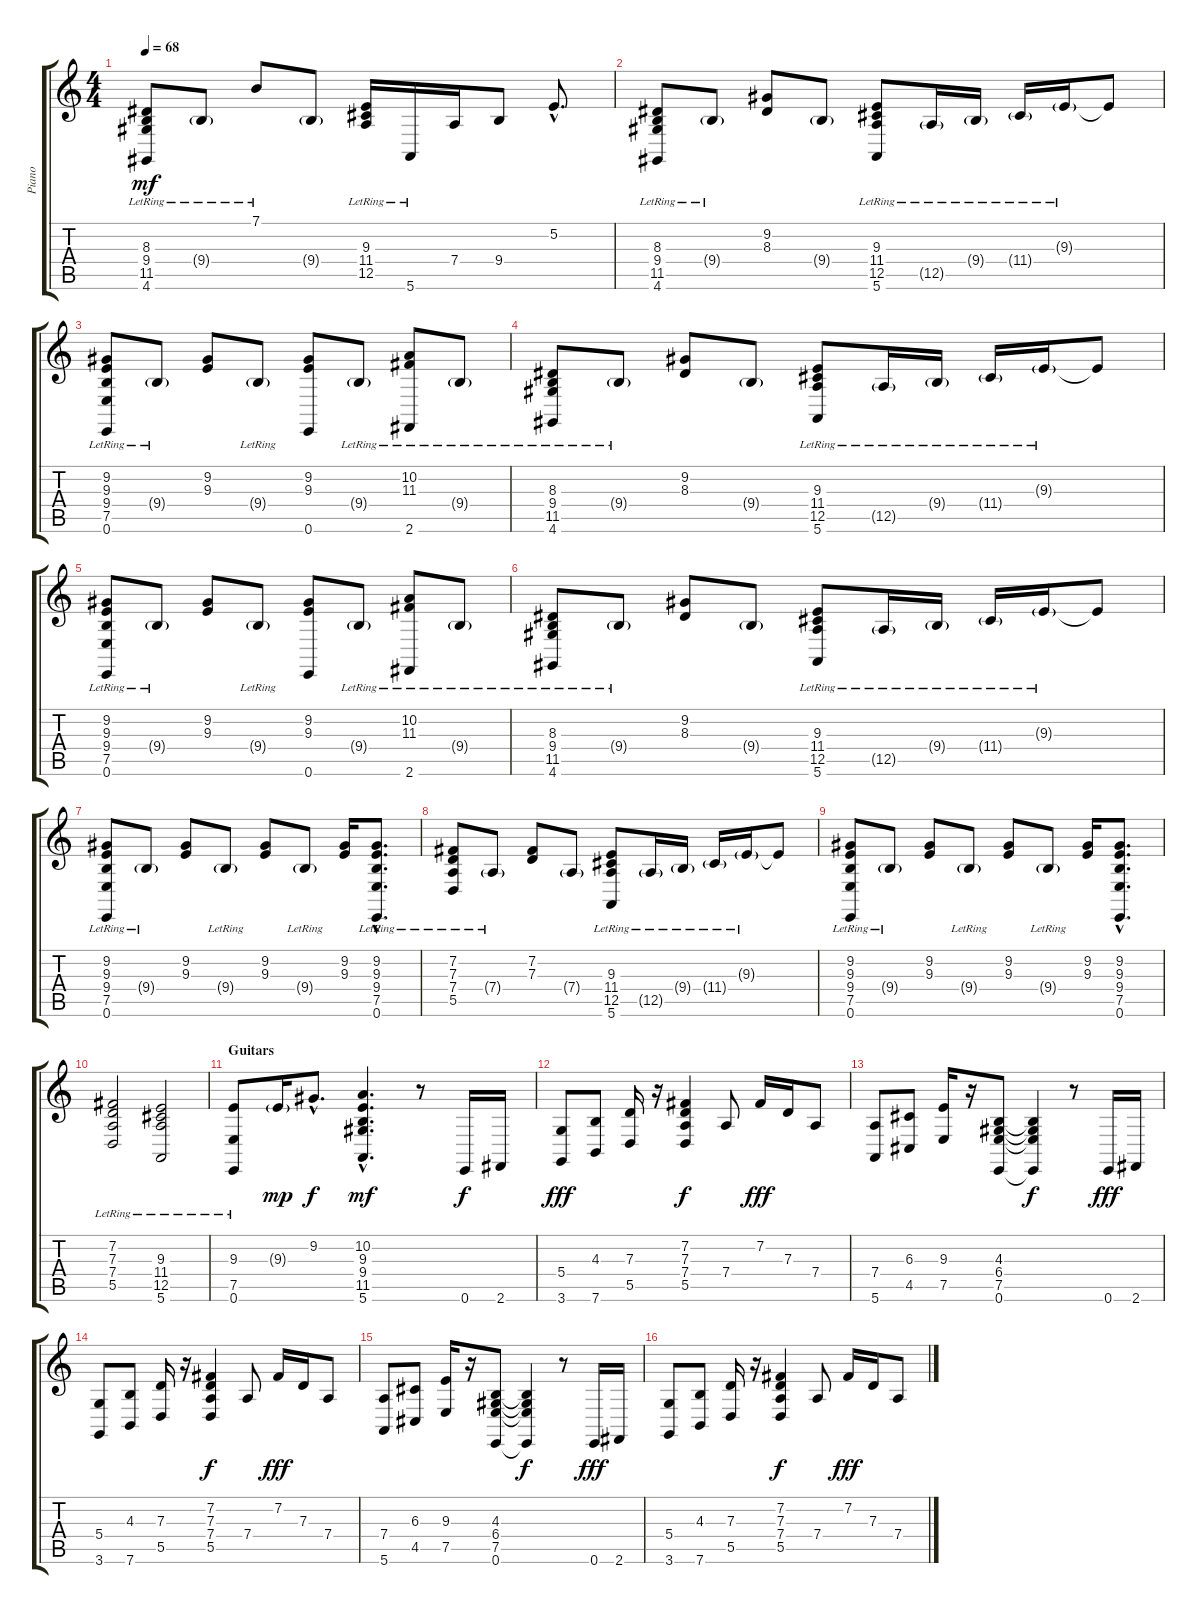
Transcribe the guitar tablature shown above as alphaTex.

\track ("Piano" "Piano") {instrument brightacousticpiano}
\staff {score tabs}
\tuning (E4 B3 G3 D3 A2 E2) {hide}
\ts (4 4)
\tempo 68
\clef g2
\ks c
(8.3 9.4 11.5{lr} 4.6{lr}).8{dy mf} 9.4{g lr}.8 7.1{lr}.8 9.4{g}.8 (9.3 11.4 12.5{lr}).16 5.6{lr}.16 7.4.16 9.4.8 5.2{hac}.8{d} |
(8.3 9.4 11.5{lr} 4.6{lr}).8 9.4{g lr}.8 (9.2 8.3).8 9.4{g}.8 (9.3 11.4 12.5{lr} 5.6{lr}).8 12.5{g lr}.16 9.4{g lr}.16 11.4{g lr}.16 9.3{g lr}.16 9.3{t}.8 |
(9.2 9.3 9.4 7.5{lr} 0.6{lr}).8 9.4{g lr}.8 (9.2 9.3).8 9.4{g lr}.8 (9.2 9.3 0.6).8 9.4{g lr}.8 (10.2 11.3 2.6{lr}).8 9.4{g lr}.8 |
(8.3 9.4 11.5{lr} 4.6{lr}).8 9.4{g lr}.8 (9.2 8.3).8 9.4{g}.8 (9.3 11.4 12.5{lr} 5.6{lr}).8 12.5{g lr}.16 9.4{g lr}.16 11.4{g lr}.16 9.3{g lr}.16 9.3{t}.8 |
(9.2 9.3 9.4 7.5{lr} 0.6{lr}).8 9.4{g lr}.8 (9.2 9.3).8 9.4{g lr}.8 (9.2 9.3 0.6).8 9.4{g lr}.8 (10.2 11.3 2.6{lr}).8 9.4{g lr}.8 |
(8.3 9.4 11.5{lr} 4.6{lr}).8 9.4{g lr}.8 (9.2 8.3).8 9.4{g}.8 (9.3 11.4 12.5{lr} 5.6{lr}).8 12.5{g lr}.16 9.4{g lr}.16 11.4{g lr}.16 9.3{g lr}.16 9.3{t}.8 |
(9.2 9.3 9.4 7.5{lr} 0.6{lr}).8 9.4{g lr}.8 (9.2 9.3).8 9.4{g lr}.8 (9.2 9.3).8 9.4{g lr}.8 (9.2 9.3).16 (9.2{hac} 9.3{hac} 9.4{hac} 7.5{hac lr} 0.6{hac lr}).8{d} |
(7.2 7.3 7.4 5.5{lr}).8 7.4{g lr}.8 (7.2 7.3).8 7.4{g}.8 (9.3 11.4 12.5{lr} 5.6{lr}).8 12.5{g lr}.16 9.4{g lr}.16 11.4{g lr}.16 9.3{g lr}.16 9.3{t}.8 |
(9.2 9.3 9.4 7.5{lr} 0.6{lr}).8 9.4{g lr}.8 (9.2 9.3).8 9.4{g lr}.8 (9.2 9.3).8 9.4{g lr}.8 (9.2 9.3).16 (9.2{hac} 9.3{hac} 9.4{hac} 7.5{hac} 0.6{hac}).8{d} |
(7.2{lr} 7.3{lr} 7.4{lr} 5.5{lr}).2 (9.3{lr} 11.4{lr} 12.5{lr} 5.6{lr}).2 |
\section ("" "Guitars")
(9.3 7.5{lr} 0.6).8 9.3{g}.16{dy mp} 9.2{hac}.8{d dy f} (10.2{hac} 9.3{hac} 9.4{hac} 11.5{hac} 5.6{hac}).4{d dy mf} r.8 0.6.16{dy f} 2.6.16 |
(5.4 3.6).8{dy fff} (4.3 7.6).8 (7.3 5.5).16 r.16 (7.2 7.3 7.4 5.5).4{dy f} 7.4.8 7.2.16{dy fff} 7.3.16 7.4.8 |
(7.4 5.6).8 (6.3 4.5).8 (9.3 7.5).16 r.16 (4.3 6.4 7.5 0.6).8 (4.3{t} 6.4{t} 7.5{t} 0.6{t}).4{dy f} r.8 0.6.16{dy fff} 2.6.16 |
(5.4 3.6).8 (4.3 7.6).8 (7.3 5.5).16 r.16 (7.2 7.3 7.4 5.5).4{dy f} 7.4.8 7.2.16{dy fff} 7.3.16 7.4.8 |
(7.4 5.6).8 (6.3 4.5).8 (9.3 7.5).16 r.16 (4.3 6.4 7.5 0.6).8 (4.3{t} 6.4{t} 7.5{t} 0.6{t}).4{dy f} r.8 0.6.16{dy fff} 2.6.16 |
(5.4 3.6).8 (4.3 7.6).8 (7.3 5.5).16 r.16 (7.2 7.3 7.4 5.5).4{dy f} 7.4.8 7.2.16{dy fff} 7.3.16 7.4.8
